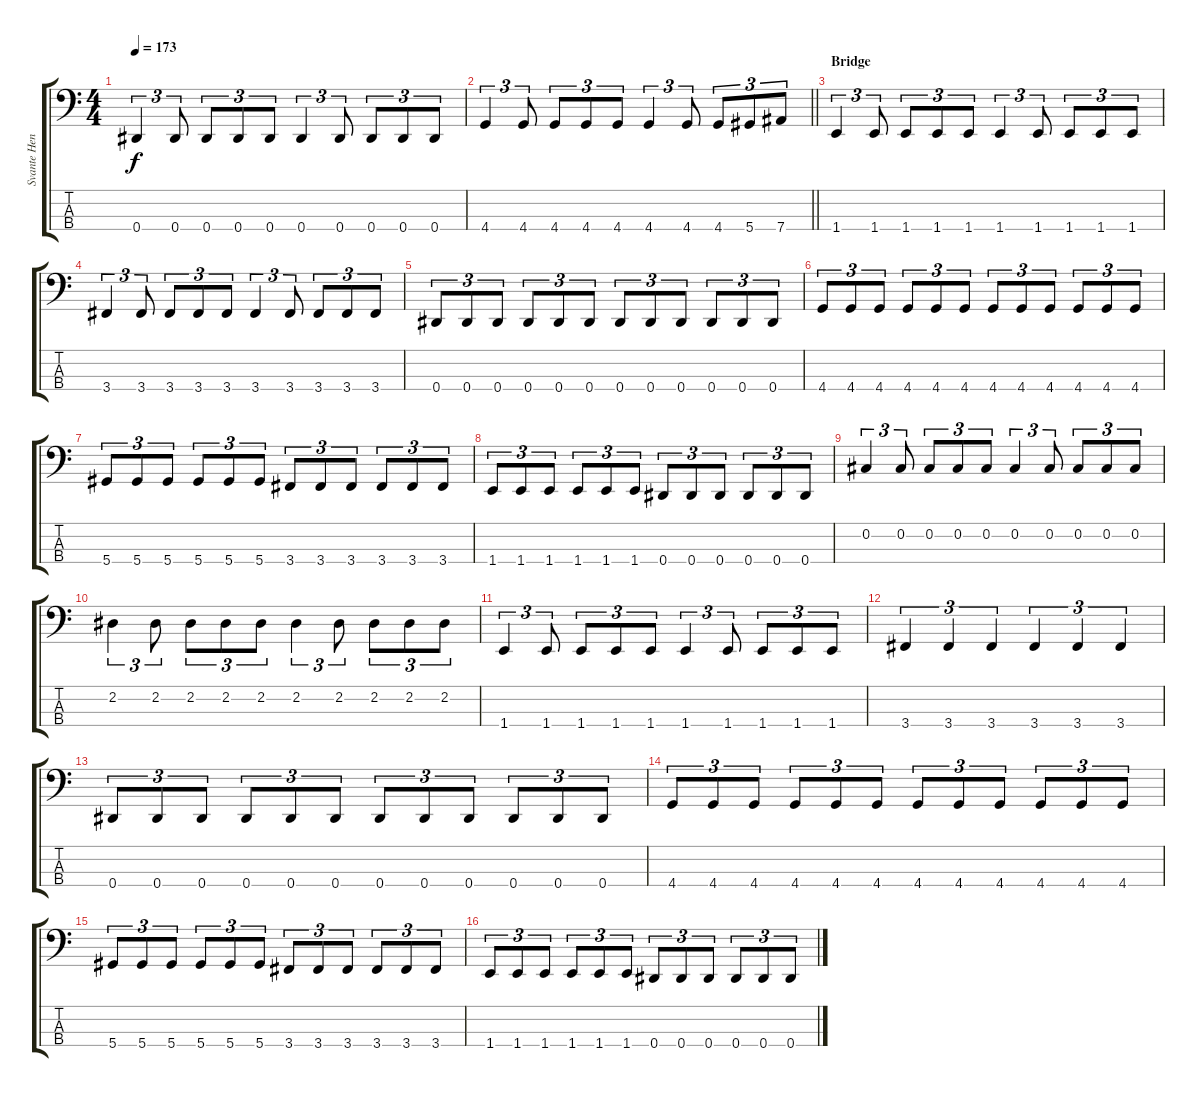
\track ("Svante Henrysson" "Svante Hen") {instrument electricbassfinger}
\staff {score tabs}
\tuning (Gb2 Db2 Ab1 Eb1) {hide}
\ts (4 4)
\tempo 173
\clef f4
\ks c
0.4.4{tu (3 2) dy f} 0.4.8{tu (3 2)} 0.4.8{tu (3 2)} 0.4.8{tu (3 2)} 0.4.8{tu (3 2)} 0.4.4{tu (3 2)} 0.4.8{tu (3 2)} 0.4.8{tu (3 2)} 0.4.8{tu (3 2)} 0.4.8{tu (3 2)} |
\barLineRight lightlight
4.4.4{tu (3 2)} 4.4.8{tu (3 2)} 4.4.8{tu (3 2)} 4.4.8{tu (3 2)} 4.4.8{tu (3 2)} 4.4.4{tu (3 2)} 4.4.8{tu (3 2)} 4.4.8{tu (3 2)} 5.4.8{tu (3 2)} 7.4.8{tu (3 2)} |
\section ("" "Bridge")
1.4.4{tu (3 2)} 1.4.8{tu (3 2)} 1.4.8{tu (3 2)} 1.4.8{tu (3 2)} 1.4.8{tu (3 2)} 1.4.4{tu (3 2)} 1.4.8{tu (3 2)} 1.4.8{tu (3 2)} 1.4.8{tu (3 2)} 1.4.8{tu (3 2)} |
3.4.4{tu (3 2)} 3.4.8{tu (3 2)} 3.4.8{tu (3 2)} 3.4.8{tu (3 2)} 3.4.8{tu (3 2)} 3.4.4{tu (3 2)} 3.4.8{tu (3 2)} 3.4.8{tu (3 2)} 3.4.8{tu (3 2)} 3.4.8{tu (3 2)} |
0.4.8{tu (3 2)} 0.4.8{tu (3 2)} 0.4.8{tu (3 2)} 0.4.8{tu (3 2)} 0.4.8{tu (3 2)} 0.4.8{tu (3 2)} 0.4.8{tu (3 2)} 0.4.8{tu (3 2)} 0.4.8{tu (3 2)} 0.4.8{tu (3 2)} 0.4.8{tu (3 2)} 0.4.8{tu (3 2)} |
4.4.8{tu (3 2)} 4.4.8{tu (3 2)} 4.4.8{tu (3 2)} 4.4.8{tu (3 2)} 4.4.8{tu (3 2)} 4.4.8{tu (3 2)} 4.4.8{tu (3 2)} 4.4.8{tu (3 2)} 4.4.8{tu (3 2)} 4.4.8{tu (3 2)} 4.4.8{tu (3 2)} 4.4.8{tu (3 2)} |
5.4.8{tu (3 2)} 5.4.8{tu (3 2)} 5.4.8{tu (3 2)} 5.4.8{tu (3 2)} 5.4.8{tu (3 2)} 5.4.8{tu (3 2)} 3.4.8{tu (3 2)} 3.4.8{tu (3 2)} 3.4.8{tu (3 2)} 3.4.8{tu (3 2)} 3.4.8{tu (3 2)} 3.4.8{tu (3 2)} |
1.4.8{tu (3 2)} 1.4.8{tu (3 2)} 1.4.8{tu (3 2)} 1.4.8{tu (3 2)} 1.4.8{tu (3 2)} 1.4.8{tu (3 2)} 0.4.8{tu (3 2)} 0.4.8{tu (3 2)} 0.4.8{tu (3 2)} 0.4.8{tu (3 2)} 0.4.8{tu (3 2)} 0.4.8{tu (3 2)} |
0.2.4{tu (3 2)} 0.2.8{tu (3 2)} 0.2.8{tu (3 2)} 0.2.8{tu (3 2)} 0.2.8{tu (3 2)} 0.2.4{tu (3 2)} 0.2.8{tu (3 2)} 0.2.8{tu (3 2)} 0.2.8{tu (3 2)} 0.2.8{tu (3 2)} |
2.2.4{tu (3 2)} 2.2.8{tu (3 2)} 2.2.8{tu (3 2)} 2.2.8{tu (3 2)} 2.2.8{tu (3 2)} 2.2.4{tu (3 2)} 2.2.8{tu (3 2)} 2.2.8{tu (3 2)} 2.2.8{tu (3 2)} 2.2.8{tu (3 2)} |
1.4.4{tu (3 2)} 1.4.8{tu (3 2)} 1.4.8{tu (3 2)} 1.4.8{tu (3 2)} 1.4.8{tu (3 2)} 1.4.4{tu (3 2)} 1.4.8{tu (3 2)} 1.4.8{tu (3 2)} 1.4.8{tu (3 2)} 1.4.8{tu (3 2)} |
3.4.4{tu (3 2)} 3.4.4{tu (3 2)} 3.4.4{tu (3 2)} 3.4.4{tu (3 2)} 3.4.4{tu (3 2)} 3.4.4{tu (3 2)} |
0.4.8{tu (3 2)} 0.4.8{tu (3 2)} 0.4.8{tu (3 2)} 0.4.8{tu (3 2)} 0.4.8{tu (3 2)} 0.4.8{tu (3 2)} 0.4.8{tu (3 2)} 0.4.8{tu (3 2)} 0.4.8{tu (3 2)} 0.4.8{tu (3 2)} 0.4.8{tu (3 2)} 0.4.8{tu (3 2)} |
4.4.8{tu (3 2)} 4.4.8{tu (3 2)} 4.4.8{tu (3 2)} 4.4.8{tu (3 2)} 4.4.8{tu (3 2)} 4.4.8{tu (3 2)} 4.4.8{tu (3 2)} 4.4.8{tu (3 2)} 4.4.8{tu (3 2)} 4.4.8{tu (3 2)} 4.4.8{tu (3 2)} 4.4.8{tu (3 2)} |
5.4.8{tu (3 2)} 5.4.8{tu (3 2)} 5.4.8{tu (3 2)} 5.4.8{tu (3 2)} 5.4.8{tu (3 2)} 5.4.8{tu (3 2)} 3.4.8{tu (3 2)} 3.4.8{tu (3 2)} 3.4.8{tu (3 2)} 3.4.8{tu (3 2)} 3.4.8{tu (3 2)} 3.4.8{tu (3 2)} |
1.4.8{tu (3 2)} 1.4.8{tu (3 2)} 1.4.8{tu (3 2)} 1.4.8{tu (3 2)} 1.4.8{tu (3 2)} 1.4.8{tu (3 2)} 0.4.8{tu (3 2)} 0.4.8{tu (3 2)} 0.4.8{tu (3 2)} 0.4.8{tu (3 2)} 0.4.8{tu (3 2)} 0.4.8{tu (3 2)}
